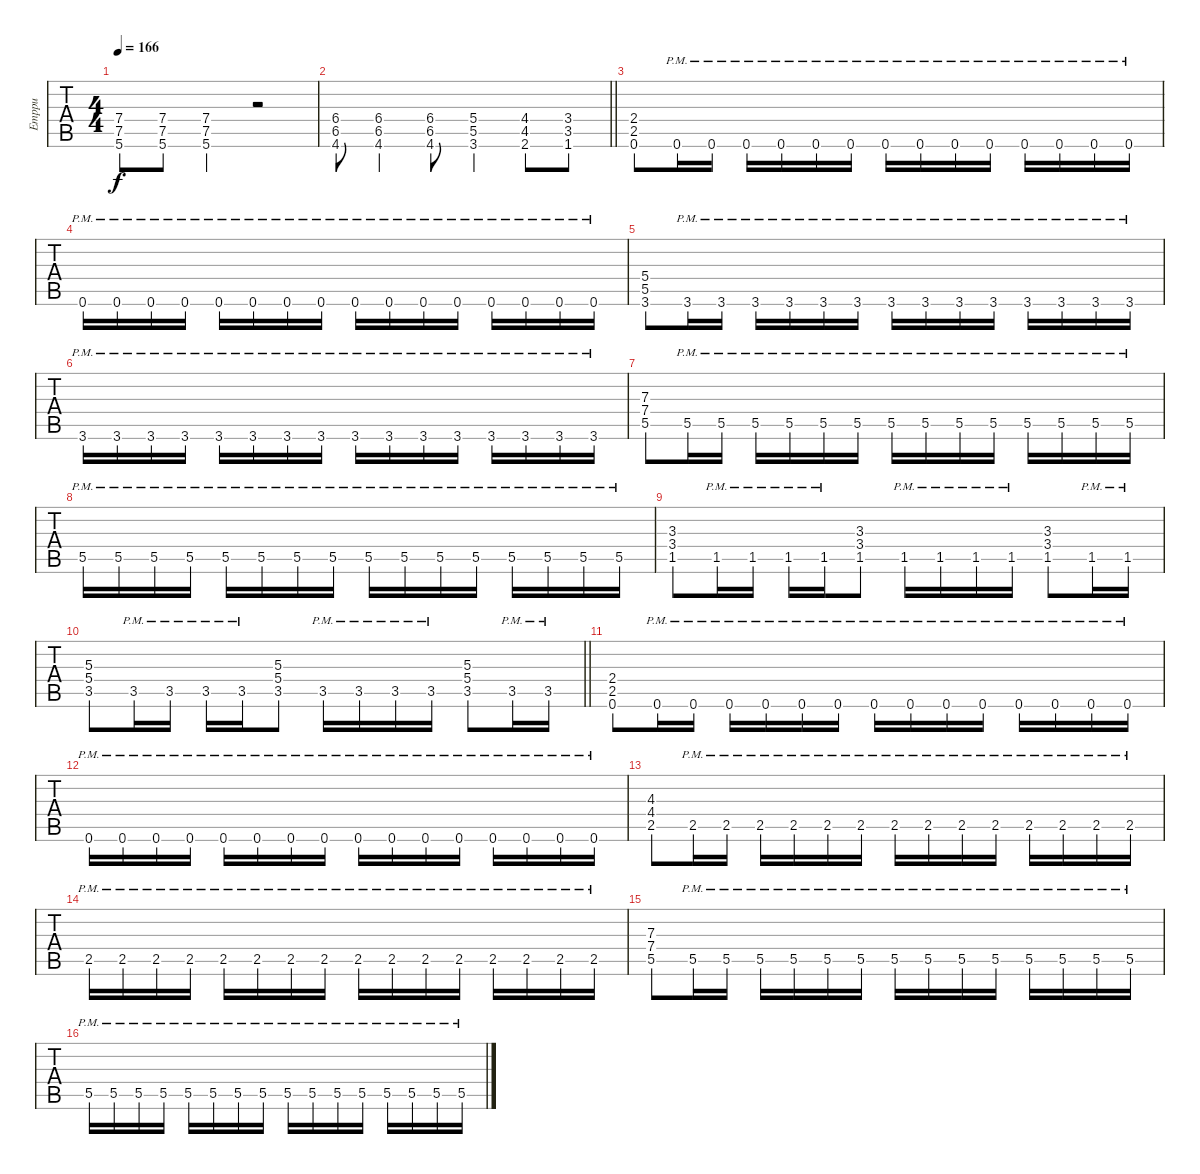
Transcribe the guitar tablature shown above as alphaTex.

\track ("Emppu" "Emppu") {instrument distortionguitar}
\staff {tabs}
\tuning (D4 A3 F3 C3 G2 D2) {hide}
\ts (4 4)
\tempo 166
\clef g2
\ks f
(7.4 7.5 5.6).8{dy f} (7.4 7.5 5.6).8 (7.4 7.5 5.6).4 r.2 |
\barLineRight lightlight
(6.4 6.5 4.6).8 (6.4 6.5 4.6).4 (6.4 6.5 4.6).8 (5.4 5.5 3.6).4 (4.4 4.5 2.6).8 (3.4 3.5 1.6).8 |
\section ("" "")
(2.4 2.5 0.6).8 0.6{pm}.16 0.6{pm}.16 0.6{pm}.16 0.6{pm}.16 0.6{pm}.16 0.6{pm}.16 0.6{pm}.16 0.6{pm}.16 0.6{pm}.16 0.6{pm}.16 0.6{pm}.16 0.6{pm}.16 0.6{pm}.16 0.6{pm}.16 |
0.6{pm}.16 0.6{pm}.16 0.6{pm}.16 0.6{pm}.16 0.6{pm}.16 0.6{pm}.16 0.6{pm}.16 0.6{pm}.16 0.6{pm}.16 0.6{pm}.16 0.6{pm}.16 0.6{pm}.16 0.6{pm}.16 0.6{pm}.16 0.6{pm}.16 0.6{pm}.16 |
(5.4 5.5 3.6).8 3.6{pm}.16 3.6{pm}.16 3.6{pm}.16 3.6{pm}.16 3.6{pm}.16 3.6{pm}.16 3.6{pm}.16 3.6{pm}.16 3.6{pm}.16 3.6{pm}.16 3.6{pm}.16 3.6{pm}.16 3.6{pm}.16 3.6{pm}.16 |
3.6{pm}.16 3.6{pm}.16 3.6{pm}.16 3.6{pm}.16 3.6{pm}.16 3.6{pm}.16 3.6{pm}.16 3.6{pm}.16 3.6{pm}.16 3.6{pm}.16 3.6{pm}.16 3.6{pm}.16 3.6{pm}.16 3.6{pm}.16 3.6{pm}.16 3.6{pm}.16 |
(7.3 7.4 5.5).8 5.5{pm}.16 5.5{pm}.16 5.5{pm}.16 5.5{pm}.16 5.5{pm}.16 5.5{pm}.16 5.5{pm}.16 5.5{pm}.16 5.5{pm}.16 5.5{pm}.16 5.5{pm}.16 5.5{pm}.16 5.5{pm}.16 5.5{pm}.16 |
5.5{pm}.16 5.5{pm}.16 5.5{pm}.16 5.5{pm}.16 5.5{pm}.16 5.5{pm}.16 5.5{pm}.16 5.5{pm}.16 5.5{pm}.16 5.5{pm}.16 5.5{pm}.16 5.5{pm}.16 5.5{pm}.16 5.5{pm}.16 5.5{pm}.16 5.5{pm}.16 |
(3.3 3.4 1.5).8 1.5{pm}.16 1.5{pm}.16 1.5{pm}.16 1.5{pm}.16 (3.3 3.4 1.5).8 1.5{pm}.16 1.5{pm}.16 1.5{pm}.16 1.5{pm}.16 (3.3 3.4 1.5).8 1.5{pm}.16 1.5{pm}.16 |
\barLineRight lightlight
(5.3 5.4 3.5).8 3.5{pm}.16 3.5{pm}.16 3.5{pm}.16 3.5{pm}.16 (5.3 5.4 3.5).8 3.5{pm}.16 3.5{pm}.16 3.5{pm}.16 3.5{pm}.16 (5.3 5.4 3.5).8 3.5{pm}.16 3.5{pm}.16 |
\section ("" "")
(2.4 2.5 0.6).8 0.6{pm}.16 0.6{pm}.16 0.6{pm}.16 0.6{pm}.16 0.6{pm}.16 0.6{pm}.16 0.6{pm}.16 0.6{pm}.16 0.6{pm}.16 0.6{pm}.16 0.6{pm}.16 0.6{pm}.16 0.6{pm}.16 0.6{pm}.16 |
0.6{pm}.16 0.6{pm}.16 0.6{pm}.16 0.6{pm}.16 0.6{pm}.16 0.6{pm}.16 0.6{pm}.16 0.6{pm}.16 0.6{pm}.16 0.6{pm}.16 0.6{pm}.16 0.6{pm}.16 0.6{pm}.16 0.6{pm}.16 0.6{pm}.16 0.6{pm}.16 |
(4.3 4.4 2.5).8 2.5{pm}.16 2.5{pm}.16 2.5{pm}.16 2.5{pm}.16 2.5{pm}.16 2.5{pm}.16 2.5{pm}.16 2.5{pm}.16 2.5{pm}.16 2.5{pm}.16 2.5{pm}.16 2.5{pm}.16 2.5{pm}.16 2.5{pm}.16 |
2.5{pm}.16 2.5{pm}.16 2.5{pm}.16 2.5{pm}.16 2.5{pm}.16 2.5{pm}.16 2.5{pm}.16 2.5{pm}.16 2.5{pm}.16 2.5{pm}.16 2.5{pm}.16 2.5{pm}.16 2.5{pm}.16 2.5{pm}.16 2.5{pm}.16 2.5{pm}.16 |
(7.3 7.4 5.5).8 5.5{pm}.16 5.5{pm}.16 5.5{pm}.16 5.5{pm}.16 5.5{pm}.16 5.5{pm}.16 5.5{pm}.16 5.5{pm}.16 5.5{pm}.16 5.5{pm}.16 5.5{pm}.16 5.5{pm}.16 5.5{pm}.16 5.5{pm}.16 |
5.5{pm}.16 5.5{pm}.16 5.5{pm}.16 5.5{pm}.16 5.5{pm}.16 5.5{pm}.16 5.5{pm}.16 5.5{pm}.16 5.5{pm}.16 5.5{pm}.16 5.5{pm}.16 5.5{pm}.16 5.5{pm}.16 5.5{pm}.16 5.5{pm}.16 5.5{pm}.16
